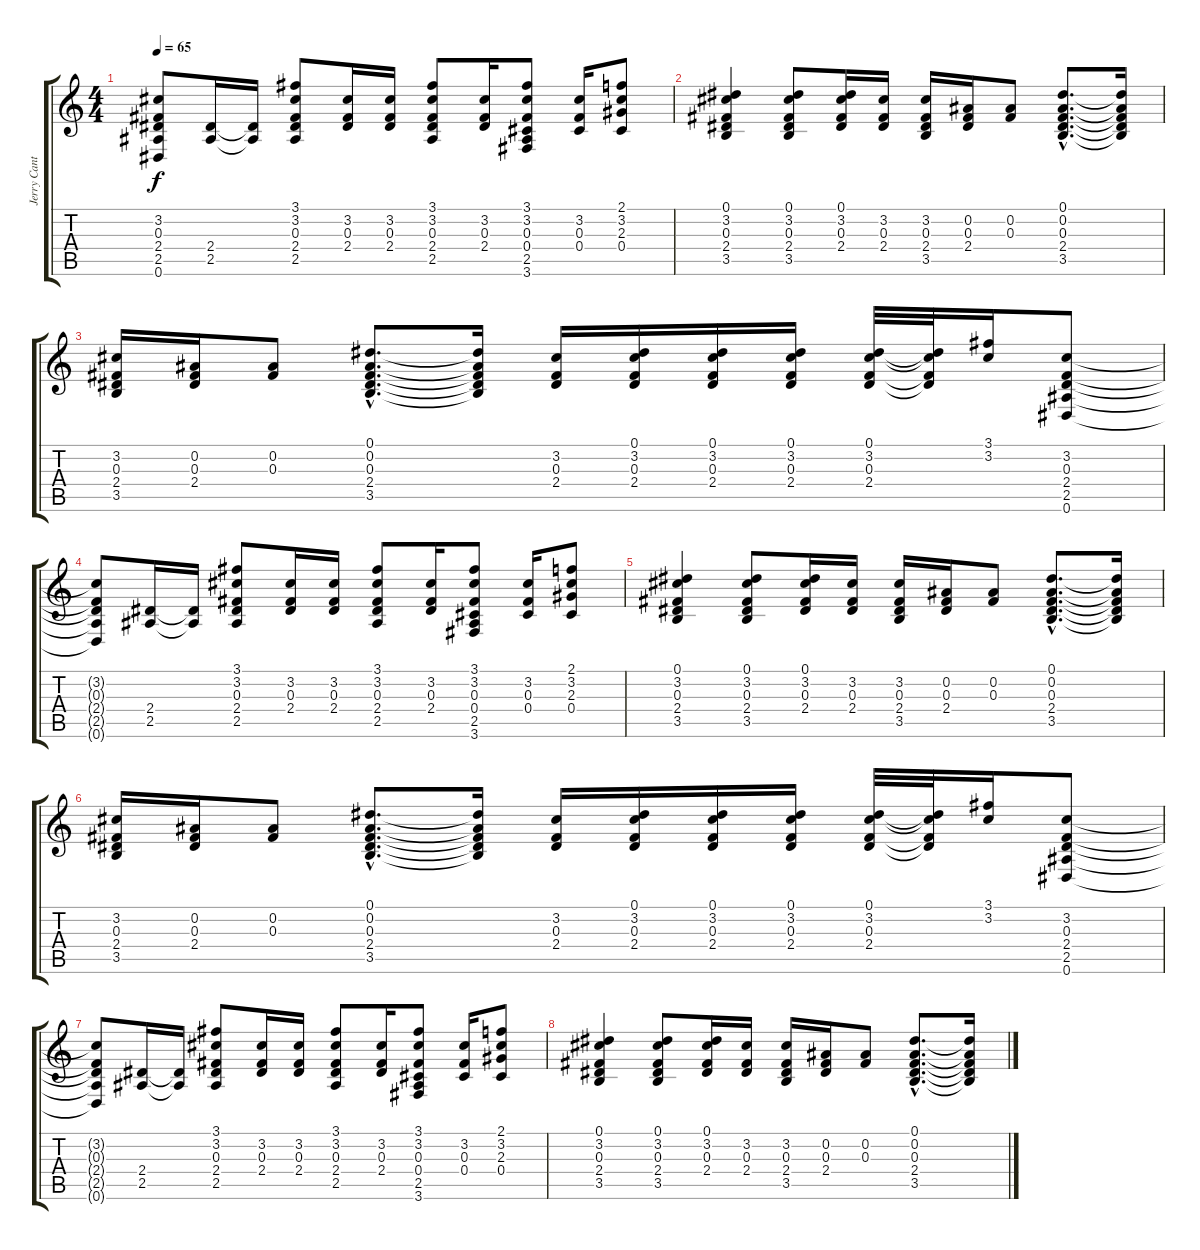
\track ("Jerry Cantrell (Acoustic Guitar)" "Jerry Cant") {instrument acousticguitarsteel}
\staff {score tabs}
\tuning (Eb4 Bb3 Gb3 Db3 Ab2 Eb2) {hide}
\ts (4 4)
\tempo 65
\clef g2
\ks c
(3.2{t} 0.3{t} 2.4{t} 2.5{t} 0.6{t}).8{dy f} (2.4 2.5).16 (2.4{t} 2.5{t}).16 (3.1 3.2 0.3 2.4 2.5).8 (3.2 0.3 2.4).16 (3.2 0.3 2.4).16 (3.1 3.2 0.3 2.4 2.5).8 (3.2 0.3 2.4).16 (3.1 3.2 0.3 0.4 2.5 3.6).8 (3.2 0.3 0.4).16 (2.1 3.2 2.3 0.4).8 |
(0.1 3.2 0.3 2.4 3.5).4 (0.1 3.2 0.3 2.4 3.5).8 (0.1 3.2 0.3 2.4).16 (3.2 0.3 2.4).16 (3.2 0.3 2.4 3.5).16 (0.2 0.3 2.4).16 (0.2 0.3).8 (0.1{hac} 0.2{hac} 0.3{hac} 2.4{hac} 3.5{hac}).8{d} (0.1{t} 0.2{t} 0.3{t} 2.4{t} 3.5{t}).16 |
(3.2 0.3 2.4 3.5).16 (0.2 0.3 2.4).16 (0.2 0.3).8 (0.1{hac} 0.2{hac} 0.3{hac} 2.4{hac} 3.5{hac}).8{d} (0.1{t} 0.2{t} 0.3{t} 2.4{t} 3.5{t}).16 (3.2 0.3 2.4).16 (0.1 3.2 0.3 2.4).16 (0.1 3.2 0.3 2.4).16 (0.1 3.2 0.3 2.4).16 (0.1 3.2 0.3 2.4).32 (0.1{t} 3.2{t} 0.3{t} 2.4{t}).32 (3.1 3.2).16 (3.2 0.3 2.4 2.5 0.6).8 |
(3.2{t} 0.3{t} 2.4{t} 2.5{t} 0.6{t}).8 (2.4 2.5).16 (2.4{t} 2.5{t}).16 (3.1 3.2 0.3 2.4 2.5).8 (3.2 0.3 2.4).16 (3.2 0.3 2.4).16 (3.1 3.2 0.3 2.4 2.5).8 (3.2 0.3 2.4).16 (3.1 3.2 0.3 0.4 2.5 3.6).8 (3.2 0.3 0.4).16 (2.1 3.2 2.3 0.4).8 |
(0.1 3.2 0.3 2.4 3.5).4 (0.1 3.2 0.3 2.4 3.5).8 (0.1 3.2 0.3 2.4).16 (3.2 0.3 2.4).16 (3.2 0.3 2.4 3.5).16 (0.2 0.3 2.4).16 (0.2 0.3).8 (0.1{hac} 0.2{hac} 0.3{hac} 2.4{hac} 3.5{hac}).8{d} (0.1{t} 0.2{t} 0.3{t} 2.4{t} 3.5{t}).16 |
(3.2 0.3 2.4 3.5).16 (0.2 0.3 2.4).16 (0.2 0.3).8 (0.1{hac} 0.2{hac} 0.3{hac} 2.4{hac} 3.5{hac}).8{d} (0.1{t} 0.2{t} 0.3{t} 2.4{t} 3.5{t}).16 (3.2 0.3 2.4).16 (0.1 3.2 0.3 2.4).16 (0.1 3.2 0.3 2.4).16 (0.1 3.2 0.3 2.4).16 (0.1 3.2 0.3 2.4).32 (0.1{t} 3.2{t} 0.3{t} 2.4{t}).32 (3.1 3.2).16 (3.2 0.3 2.4 2.5 0.6).8 |
(3.2{t} 0.3{t} 2.4{t} 2.5{t} 0.6{t}).8 (2.4 2.5).16 (2.4{t} 2.5{t}).16 (3.1 3.2 0.3 2.4 2.5).8 (3.2 0.3 2.4).16 (3.2 0.3 2.4).16 (3.1 3.2 0.3 2.4 2.5).8 (3.2 0.3 2.4).16 (3.1 3.2 0.3 0.4 2.5 3.6).8 (3.2 0.3 0.4).16 (2.1 3.2 2.3 0.4).8 |
(0.1 3.2 0.3 2.4 3.5).4 (0.1 3.2 0.3 2.4 3.5).8 (0.1 3.2 0.3 2.4).16 (3.2 0.3 2.4).16 (3.2 0.3 2.4 3.5).16 (0.2 0.3 2.4).16 (0.2 0.3).8 (0.1{hac} 0.2{hac} 0.3{hac} 2.4{hac} 3.5{hac}).8{d} (0.1{t} 0.2{t} 0.3{t} 2.4{t} 3.5{t}).16
